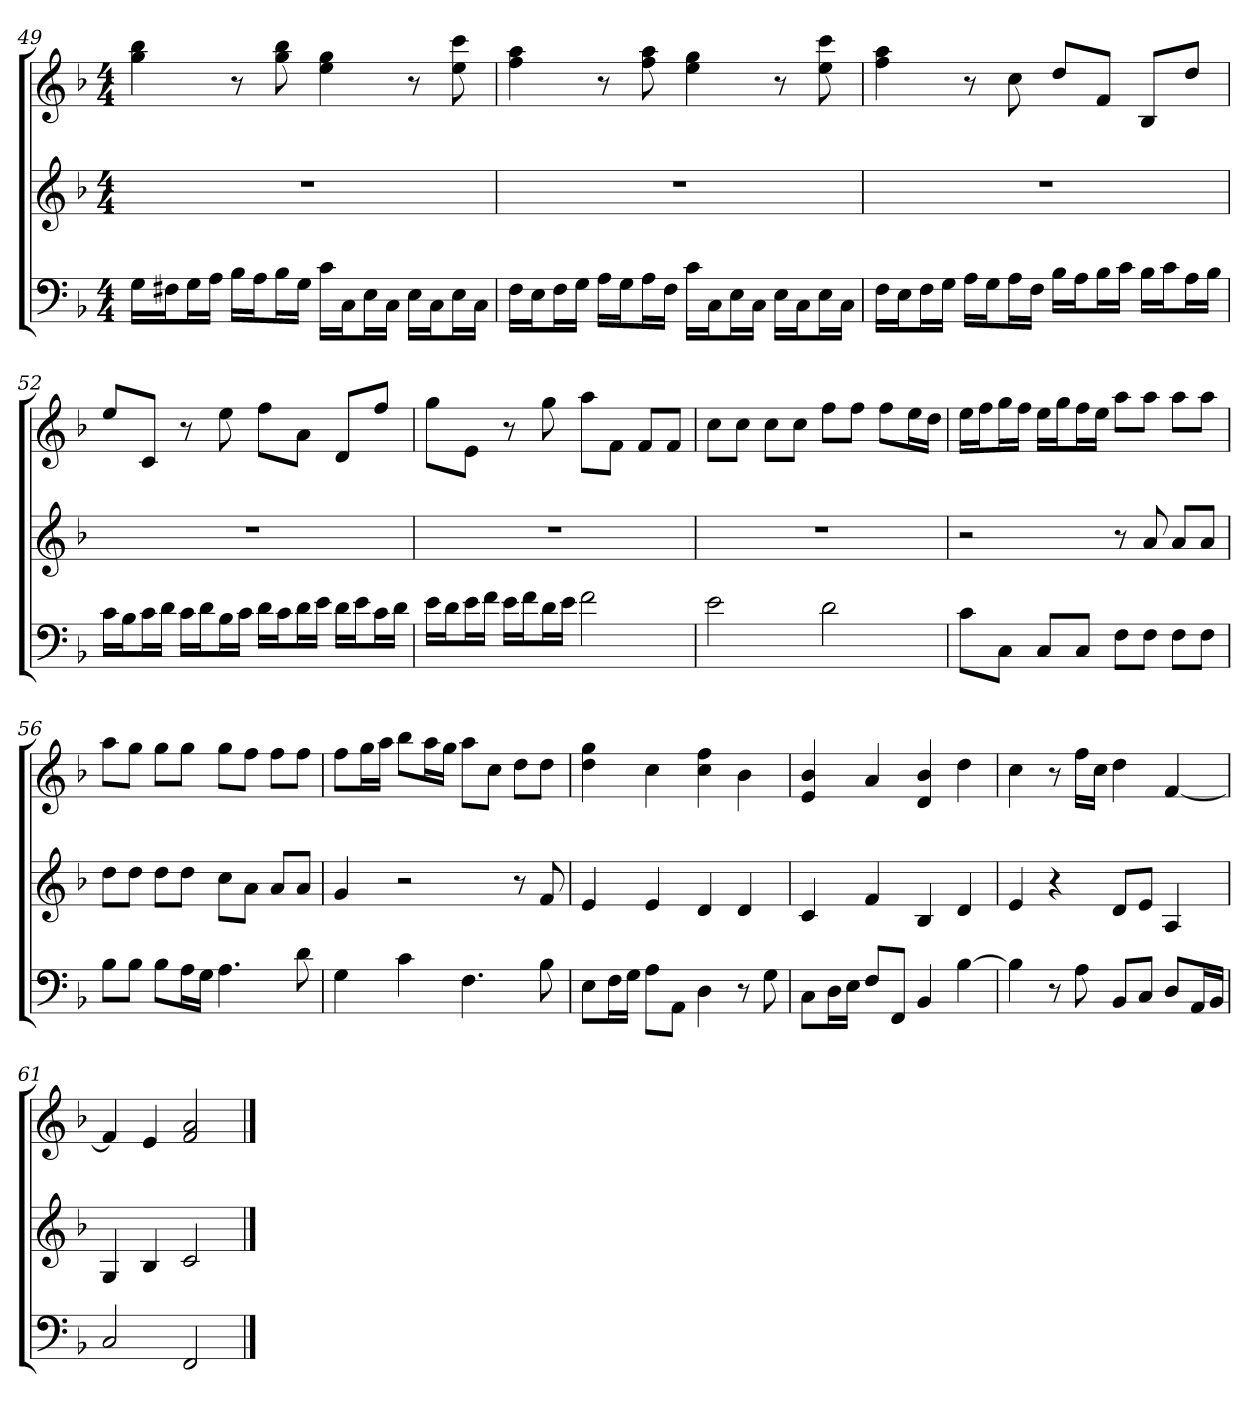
**kern	**kern	**kern
*part3	*part2	*part1
*staff3	*staff2	*staff1
*k[b-]	*k[b-]	*k[b-]
*F:	*F:	*F:
*M4/4	*M4/4	*M4/4
=49	=49	=49
16GLL	1r	4gg 4bb-
16F#XJ	.	.
16GL	.	.
16AJJ	.	.
16B-LL	.	8r
16AJ	.	.
16B-L	.	8gg 8bb-
16GJJ	.	.
16cLL	.	4ee 4gg
16CJ	.	.
16EL	.	.
16CJJ	.	.
16ELL	.	8r
16CJ	.	.
16EL	.	8ee 8ccc
16CJJ	.	.
=50	=50	=50
16FLL	1r	4ff 4aa
16EJ	.	.
16FL	.	.
16GJJ	.	.
16ALL	.	8r
16GJ	.	.
16AL	.	8ff 8aa
16FJJ	.	.
16cLL	.	4ee 4gg
16CJ	.	.
16EL	.	.
16CJJ	.	.
16ELL	.	8r
16CJ	.	.
16EL	.	8ee 8ccc
16CJJ	.	.
=51	=51	=51
16FLL	1r	4ff 4aa
16EJ	.	.
16FL	.	.
16GJJ	.	.
16ALL	.	8r
16GJ	.	.
16AL	.	8cc
16FJJ	.	.
16B-LL	.	8ddL
16AJ	.	.
16B-L	.	8fJ
16cJJ	.	.
16B-LL	.	8B-L
16cJ	.	.
16AL	.	8ddJ
16B-JJ	.	.
=52	=52	=52
16cLL	1r	8eeL
16B-J	.	.
16cL	.	8cJ
16dJJ	.	.
16cLL	.	8r
16dJ	.	.
16B-L	.	8ee
16cJJ	.	.
16dLL	.	8ffL
16cJ	.	.
16dL	.	8aJ
16eJJ	.	.
16dLL	.	8dL
16eJ	.	.
16cL	.	8ffJ
16dJJ	.	.
=53	=53	=53
16eLL	1r	8ggL
16dJ	.	.
16eL	.	8eJ
16fJJ	.	.
16eLL	.	8r
16fJ	.	.
16dL	.	8gg
16eJJ	.	.
2f	.	8aaL
.	.	8fJ
.	.	8fL
.	.	8fJ
=54	=54	=54
2e	1r	8ccL
.	.	8ccJ
.	.	8ccL
.	.	8ccJ
2d	.	8ffL
.	.	8ffJ
.	.	8ffL
.	.	16eeL
.	.	16ddJJ
=55	=55	=55
8cL	2r	16eeLL
.	.	16ffJ
8CJ	.	16ggL
.	.	16ffJJ
8CL	.	16eeLL
.	.	16ggJ
8CJ	.	16ffL
.	.	16eeJJ
8FL	8r	8aaL
8FJ	8a	8aaJ
8FL	8aL	8aaL
8FJ	8aJ	8aaJ
=56	=56	=56
8B-L	8ddL	8aaL
8B-J	8ddJ	8ggJ
8B-L	8ddL	8ggL
16AL	8ddJ	8ggJ
16GJJ	.	.
4.A	8ccL	8ggL
.	8aJ	8ffJ
.	8aL	8ffL
8d	8aJ	8ffJ
=57	=57	=57
4G	4g	8ffL
.	.	16ggL
.	.	16aaJJ
4c	2r	8bb-L
.	.	16aaL
.	.	16ggJJ
4.F	.	8aaL
.	.	8ccJ
.	8r	8ddL
8B-	8f	8ddJ
=58	=58	=58
8EL	4e	4dd 4gg
16FL	.	.
16GJJ	.	.
8AL	4e	4cc
8AAJ	.	.
4D	4d	4cc 4ff
8r	4d	4b-
8G	.	.
=59	=59	=59
8CL	4c	4e 4b-
16DL	.	.
16EJJ	.	.
8FL	4f	4a
8FFJ	.	.
4BB-	4B-	4d 4b-
[4B-	4d	4dd
=60	=60	=60
4B-]	4e	4cc
8r	4r	8r
8A	.	16ffLL
.	.	16ccJJ
8BB-L	8dL	4dd
8CJ	8eJ	.
8DL	4A	[4f
16AAL	.	.
16BB-JJ	.	.
=61	=61	=61
2C	4G	4f]
.	4B-	4e
2FF	2c	2f 2a
==	==	==
*-	*-	*-
